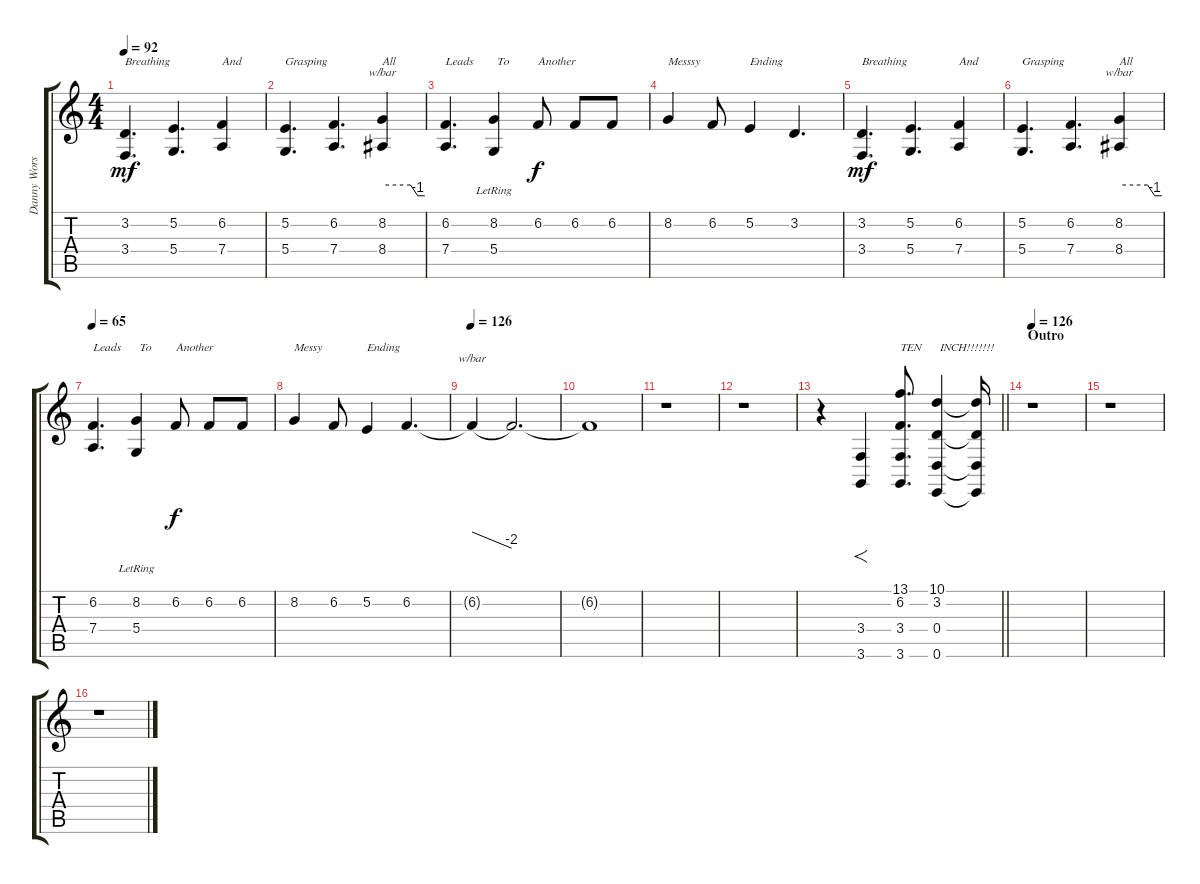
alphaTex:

\track ("Danny Worsnop (Vocal)" "Danny Wors") {instrument lead2sawtooth}
\staff {score tabs}
\tuning (E4 B3 G3 D3 A2 E2) {hide}
\ts (4 4)
\tempo 92
\clef g2
\ks c
(3.2 3.4).4{d txt "Breathing" dy mf} (5.2 5.4).4{d} (6.2 7.4).4{txt "And"} |
(5.2 5.4).4{d txt "Grasping"} (6.2 7.4).4{d} (8.2 8.4).4{tbe (custom default 0 0 40 0 50 -4 60 -4) txt "All"} |
(6.2 7.4).4{d txt "Leads"} (8.2{lr} 5.4{lr}).4{txt " To"} 6.2.8{txt "Another" dy f} 6.2.8 6.2.8 |
8.2.4{txt "Messsy"} 6.2.8 5.2.4{txt "Ending"} 3.2.4{d} |
(3.2 3.4).4{d txt "Breathing" dy mf} (5.2 5.4).4{d} (6.2 7.4).4{txt "And"} |
(5.2 5.4).4{d txt "Grasping"} (6.2 7.4).4{d} (8.2 8.4).4{tbe (custom default 0 0 40 0 50 -4 60 -4) txt "All"} |
\tempo 65
(6.2 7.4).4{d txt "Leads"} (8.2{lr} 5.4{lr}).4{txt " To"} 6.2.8{txt "Another" dy f} 6.2.8 6.2.8 |
8.2.4{txt "Messy"} 6.2.8 5.2.4{txt "Ending"} 6.2.4{d} |
\tempo 126
6.2{t}.4{tbe (dive default 0 0 60 -8)} 6.2{t}.2{d volume 0} |
6.2{t}.1 |
r.1 |
r.1 |
\barLineRight lightlight
r.4 (3.4 3.6).4{f volume 16} (13.1 6.2 3.4 3.6).8{d txt "TEN "} (10.1 3.2 0.4 0.6).4{txt " INCH!!!!!!!"} (10.1{t} 3.2{t} 0.4{t} 0.6{t}).16 |
\section ("" "Outro")
\tempo 126
r.1 |
r.1 |
r.1
